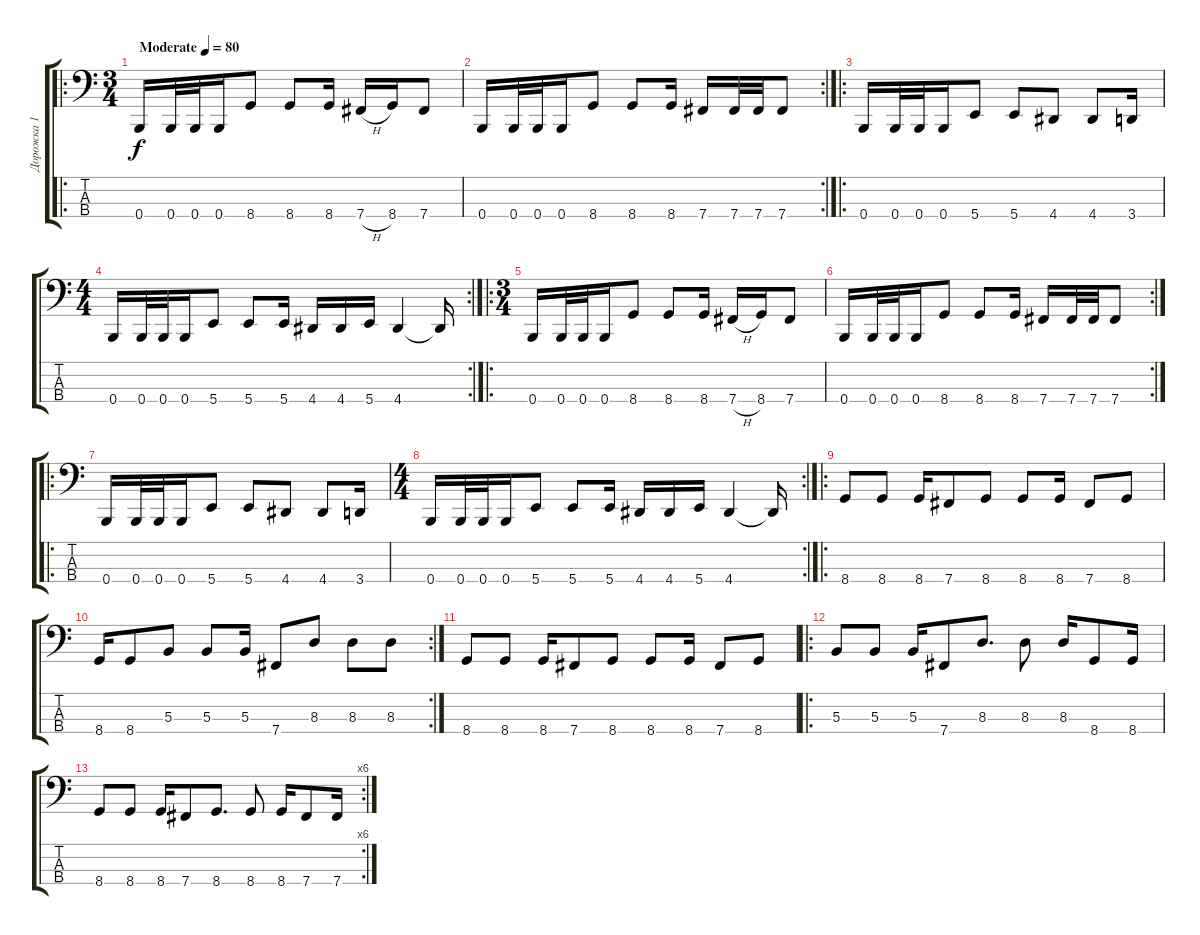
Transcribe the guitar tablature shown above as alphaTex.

\track ("Дорожка 1" "Дорожка 1") {instrument electricbassfinger}
\staff {score tabs}
\tuning (E2 B1 Gb1 B0) {hide}
\ro
\ts (3 4)
\tempo (80 "Moderate")
\clef f4
\ks c
0.4.16{dy f instrument electricbassfinger} 0.4.32 0.4.32 0.4.16 8.4.8 8.4.8 8.4.16 7.4{h}.16 8.4.16 7.4.8 |
\rc 2
0.4.16 0.4.32 0.4.32 0.4.16 8.4.8 8.4.8 8.4.16 7.4.16 7.4.32 7.4.32 7.4.8 |
\ro
0.4.16 0.4.32 0.4.32 0.4.16 5.4.8 5.4.8 4.4.8 4.4.8 3.4.16 |
\rc 2
\ts (4 4)
0.4.16 0.4.32 0.4.32 0.4.16 5.4.8 5.4.8 5.4.16 4.4.16 4.4.16 5.4.16 4.4.4 4.4{t}.16 |
\ro
\ts (3 4)
0.4.16 0.4.32 0.4.32 0.4.16 8.4.8 8.4.8 8.4.16 7.4{h}.16 8.4.16 7.4.8 |
\rc 2
0.4.16 0.4.32 0.4.32 0.4.16 8.4.8 8.4.8 8.4.16 7.4.16 7.4.32 7.4.32 7.4.8 |
\ro
0.4.16 0.4.32 0.4.32 0.4.16 5.4.8 5.4.8 4.4.8 4.4.8 3.4.16 |
\rc 2
\ts (4 4)
0.4.16 0.4.32 0.4.32 0.4.16 5.4.8 5.4.8 5.4.16 4.4.16 4.4.16 5.4.16 4.4.4 4.4{t}.16 |
\ro
8.4.8 8.4.8 8.4.16 7.4.8 8.4.8 8.4.8 8.4.16 7.4.8 8.4.8 |
\rc 2
8.4.16 8.4.8 5.3.8 5.3.8 5.3.16 7.4.8 8.3.8 8.3.8 8.3.8 |
8.4.8 8.4.8 8.4.16 7.4.8 8.4.8 8.4.8 8.4.16 7.4.8 8.4.8 |
\ro
5.3.8 5.3.8 5.3.16 7.4.8 8.3.8{d} 8.3.8 8.3.16 8.4.8 8.4.16 |
\rc 6
8.4.8 8.4.8 8.4.16 7.4.8 8.4.8{d} 8.4.8 8.4.16 7.4.8 7.4.16
